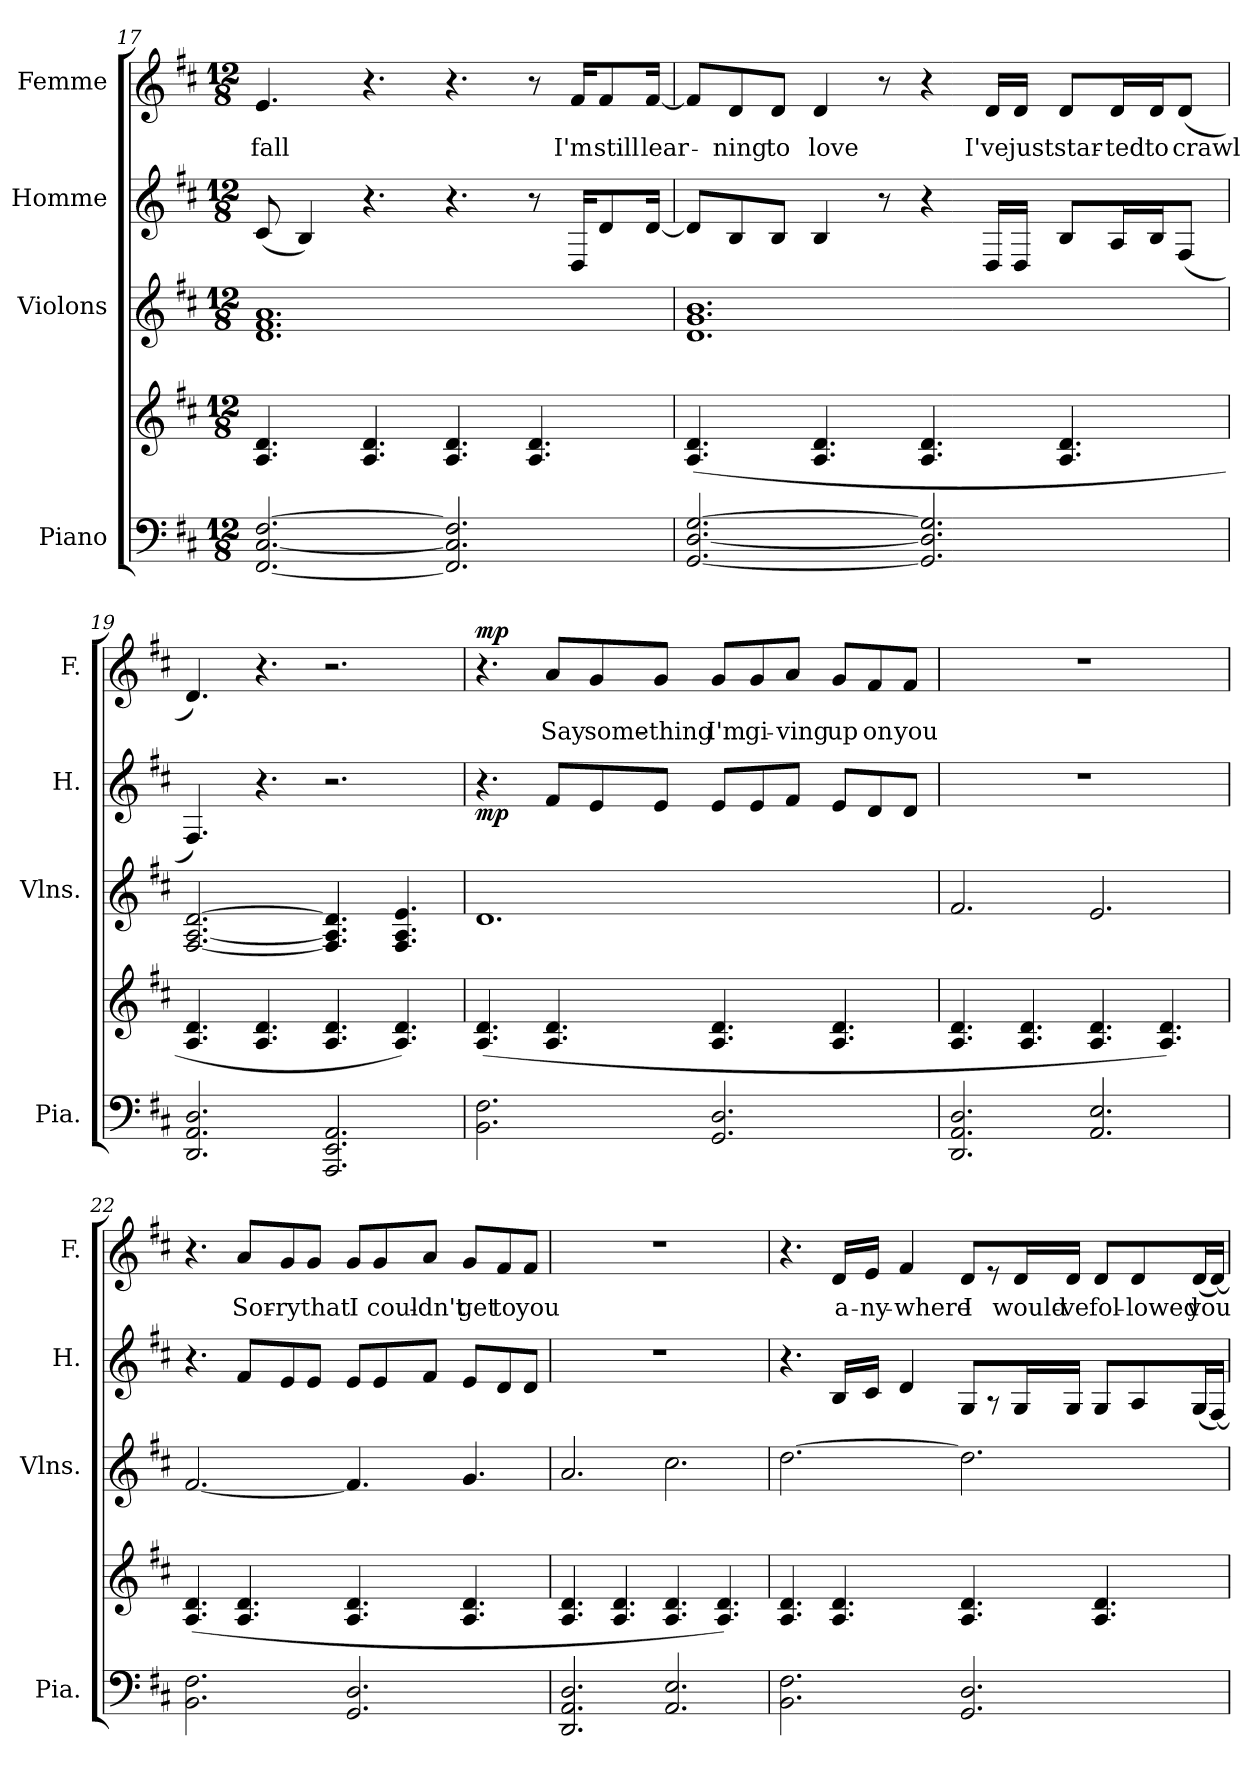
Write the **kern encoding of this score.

**kern	**kern	**kern	**kern	**dynam	**kern	**text	**dynam
*part4	*part4	*part3	*part2	*part2	*part1	*part1	*part1
*staff5	*staff4	*staff3	*staff2	*staff2	*staff1	*staff1	*staff1
*I"Piano	*	*I"Violons	*I"Homme	*	*I"Femme	*	*
*I'Pia.	*	*I'Vlns.	*I'H.	*	*I'F.	*	*
!!LO:LB:g=z
*clefF4	*clefG2	*clefG2	*clefG2	*	*clefG2	*	*
*k[f#c#]	*k[f#c#]	*k[f#c#]	*k[f#c#]	*	*k[f#c#]	*	*
*M12/8	*M12/8	*M12/8	*M12/8	*	*M12/8	*	*
=17	=17	=17	=17	=17	=17	=17	=17
[2.FF#/ [2.C#/ [2.F#/	4.A/ 4.d/	1.d 1.f# 1.a	(8c#/	.	4.e/	fall	.
.	.	.	4B/)	.	.	.	.
.	4.A/ 4.d/	.	4.r	.	4.r	.	.
2.FF#/] 2.C#/] 2.F#/]	4.A/ 4.d/	.	4.r	.	4.r	.	.
.	4.A/ 4.d/	.	8r	.	8r	.	.
.	.	.	16D/KL	.	16f#/KL	I'm	.
.	.	.	8d/	.	8f#/	still	.
.	.	.	[16d/Jk	.	[16f#/Jk	lear-	.
=18	=18	=18	=18	=18	=18	=18	=18
[2.GG/ [2.D/ [2.G/	(4.A/ 4.d/	1.d 1.g 1.b	8d/L]	.	8f#/L]	.	.
.	.	.	8B/	.	8d/	-ning	.
.	.	.	8B/J	.	8d/J	to	.
.	4.A/ 4.d/	.	4B/	.	4d/	love	.
.	.	.	8r	.	8r	.	.
2.GG/] 2.D/] 2.G/]	4.A/ 4.d/	.	4r	.	4r	.	.
.	.	.	16D/LL	.	16d/LL	I've	.
.	.	.	16D/JJ	.	16d/JJ	just	.
.	4.A/ 4.d/	.	8B/L	.	8d/L	star-	.
.	.	.	16A/L	.	16d/L	-ted	.
.	.	.	16B/J	.	16d/J	to	.
.	.	.	(8F#/J	.	(8d/J	crawl	.
=19	=19	=19	=19	=19	=19	=19	=19
2.DD/ 2.AA/ 2.D/	4.A/ 4.d/	[2.F#/ [2.A/ [2.d/	4.F#/)	.	4.d/)	.	.
.	4.A/ 4.d/	.	4.r	.	4.r	.	.
2.AAA/ 2.EE/ 2.AA/	4.A/ 4.d/	4.F#/] 4.A/] 4.d/]	2.r	.	2.r	.	.
.	4.A/ 4.d/)	4.F#/ 4.A/ 4.e/	.	.	.	.	.
!!LO:LB:g=z
=20	=20	=20	=20	=20	=20	=20	=20
!	!	!	!	!LO:DY:b	!	!	!LO:DY:b
2.BB\ 2.F#\	(4.A/ 4.d/	1.d	4.r	mp	4.r	.	mp
.	4.A/ 4.d/	.	8f#/L	.	8a/L	Say	.
.	.	.	8e/	.	8g/	some-	.
.	.	.	8e/J	.	8g/J	-thing	.
2.GG/ 2.D/	4.A/ 4.d/	.	8e/L	.	8g/L	I'm	.
.	.	.	8e/	.	8g/	gi-	.
.	.	.	8f#/J	.	8a/J	-ving	.
.	4.A/ 4.d/	.	8e/L	.	8g/L	up	.
.	.	.	8d/	.	8f#/	on	.
.	.	.	8d/J	.	8f#/J	you	.
=21	=21	=21	=21	=21	=21	=21	=21
2.DD/ 2.AA/ 2.D/	4.A/ 4.d/	2.f#/	1.r	.	1.r	.	.
.	4.A/ 4.d/	.	.	.	.	.	.
2.AA/ 2.E/	4.A/ 4.d/	2.e/	.	.	.	.	.
.	4.A/ 4.d/)	.	.	.	.	.	.
=22	=22	=22	=22	=22	=22	=22	=22
2.BB\ 2.F#\	(4.A/ 4.d/	[2.f#/	4.r	.	4.r	.	.
.	4.A/ 4.d/	.	8f#/L	.	8a/L	Sor-	.
.	.	.	8e/	.	8g/	-ry	.
.	.	.	8e/J	.	8g/J	that	.
2.GG/ 2.D/	4.A/ 4.d/	4.f#/]	8e/L	.	8g/L	I	.
.	.	.	8e/	.	8g/	coul-	.
.	.	.	8f#/J	.	8a/J	-dn't	.
.	4.A/ 4.d/	4.g/	8e/L	.	8g/L	get	.
.	.	.	8d/	.	8f#/	to	.
.	.	.	8d/J	.	8f#/J	you	.
=23	=23	=23	=23	=23	=23	=23	=23
2.DD/ 2.AA/ 2.D/	4.A/ 4.d/	2.a/	1.r	.	1.r	.	.
.	4.A/ 4.d/	.	.	.	.	.	.
2.AA/ 2.E/	4.A/ 4.d/	2.cc#\	.	.	.	.	.
.	4.A/ 4.d/)	.	.	.	.	.	.
!!LO:PB:g=z
=24	=24	=24	=24	=24	=24	=24	=24
2.BB\ 2.F#\	4.A/ 4.d/	[2.dd\	4.r	.	4.r	.	.
.	4.A/ 4.d/	.	16B/LL	.	16d/LL	a-	.
.	.	.	16c#/JJ	.	16e/JJ	-ny-	.
.	.	.	4d/	.	4f#/	-where	.
2.GG/ 2.D/	4.A/ 4.d/	2.dd\]	8G/L	.	8d/L	I	.
.	.	.	8r	.	8r	.	.
.	.	.	16G/L	.	16d/L	would-	.
.	.	.	16G/JJ	.	16d/JJ	-ve	.
.	4.A/ 4.d/	.	8G/L	.	8d/L	fol-	.
.	.	.	8A/	.	8d/	-lowed	.
.	.	.	(16G/L	.	(16d/L	you	.
.	.	.	[16F#/JJ)	.	[16d/JJ)	.	.
=	=	=	=	=	=	=	=
*-	*-	*-	*-	*-	*-	*-	*-
